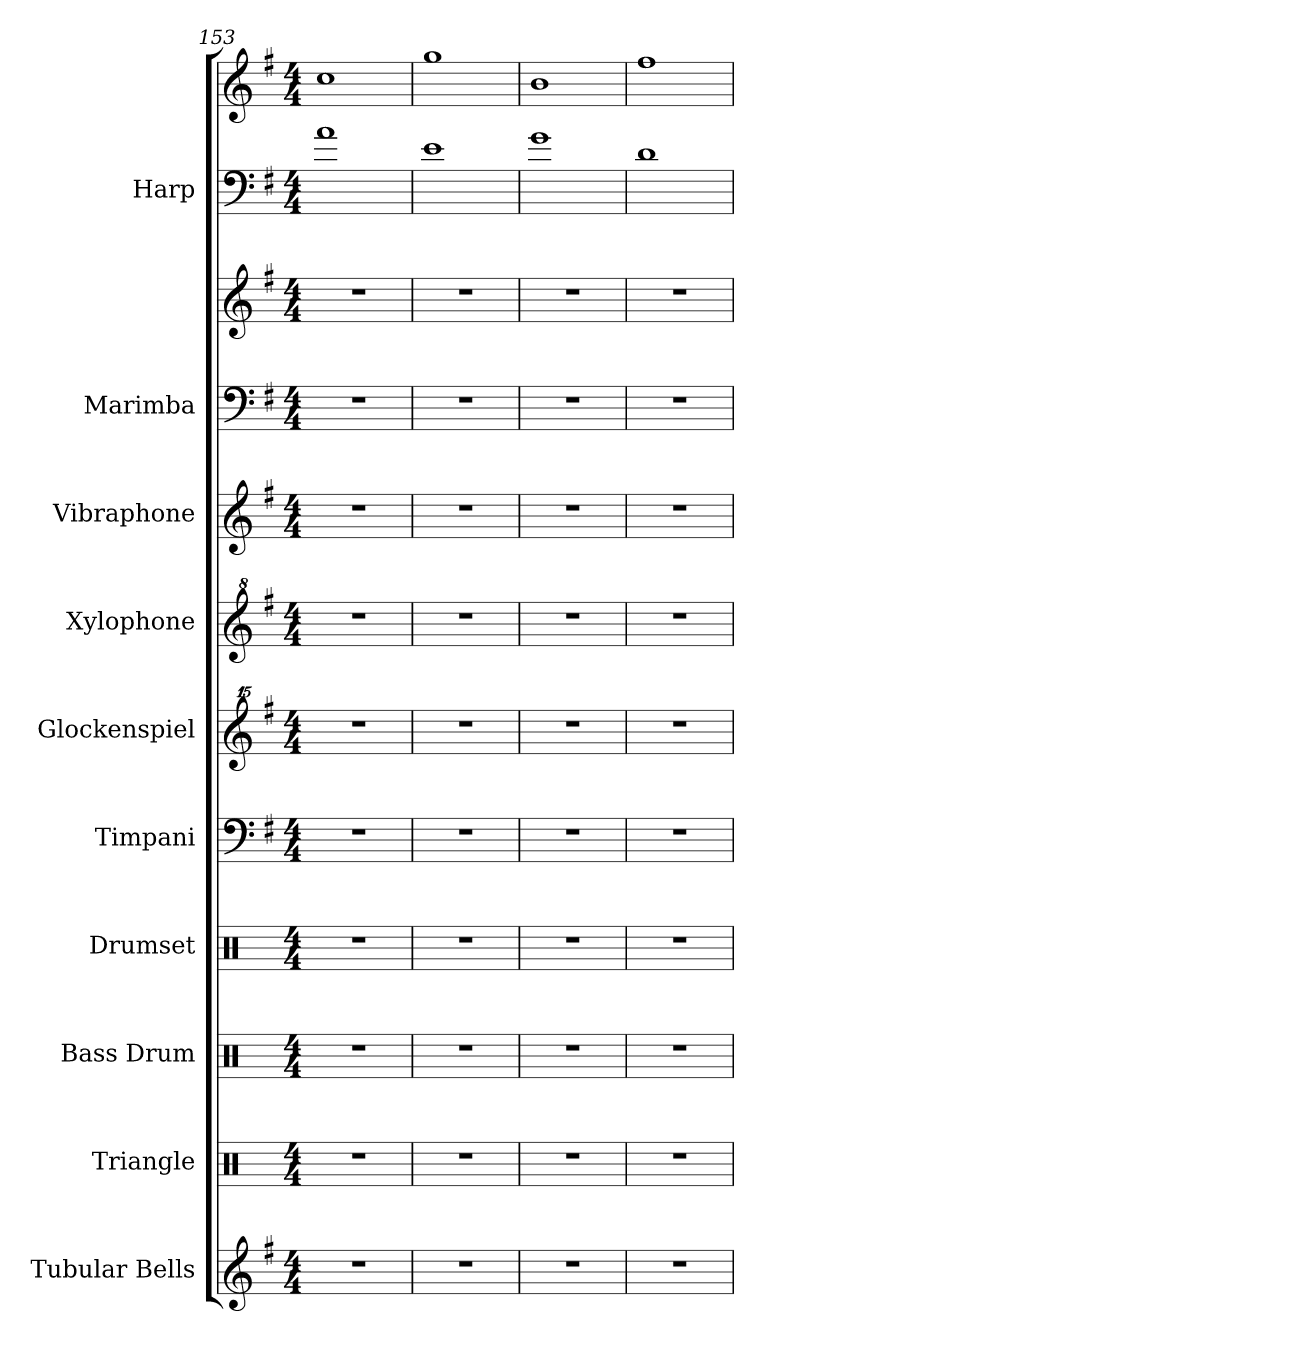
**kern	**kern	**kern	**kern	**kern	**kern	**kern	**kern	**kern	**kern	**kern	**kern
*part10	*part9	*part8	*part7	*part6	*part5	*part4	*part3	*part2	*part2	*part1	*part1
*staff12	*staff11	*staff10	*staff9	*staff8	*staff7	*staff6	*staff5	*staff4	*staff3	*staff2	*staff1
*I"Tubular Bells	*I"Triangle	*I"Bass Drum	*I"Drumset	*I"Timpani	*I"Glockenspiel	*I"Xylophone	*I"Vibraphone	*I"Marimba	*	*I"Harp	*
*I'Tu. Be.	*I'Trgl.	*I'B. Dr.	*I'Drs.	*I'Timp.	*I'Glk.	*I'Xyl.	*I'Vib.	*I'Mrm.	*	*I'Hrp.	*
*clefG2	*clefX	*clefX	*clefX	*clefF4	*clefG^^2	*clefG^2	*clefG2	*clefF4	*clefG2	*clefF4	*clefG2
*k[f#]	*k[]	*k[]	*k[]	*k[f#]	*k[f#]	*k[f#]	*k[f#]	*k[f#]	*k[f#]	*k[f#]	*k[f#]
*G:	*C:	*C:	*C:	*G:	*G:	*G:	*G:	*G:	*G:	*G:	*G:
*M4/4	*M4/4	*M4/4	*M4/4	*M4/4	*M4/4	*M4/4	*M4/4	*M4/4	*M4/4	*M4/4	*M4/4
=153	=153	=153	=153	=153	=153	=153	=153	=153	=153	=153	=153
1r	1r	1r	1r	1r	1r	1r	1r	1r	1r	1a	1cc
=154	=154	=154	=154	=154	=154	=154	=154	=154	=154	=154	=154
1r	1r	1r	1r	1r	1r	1r	1r	1r	1r	1e	1gg
=155	=155	=155	=155	=155	=155	=155	=155	=155	=155	=155	=155
1r	1r	1r	1r	1r	1r	1r	1r	1r	1r	1g	1b
=156	=156	=156	=156	=156	=156	=156	=156	=156	=156	=156	=156
1r	1r	1r	1r	1r	1r	1r	1r	1r	1r	1d	1ff#
=	=	=	=	=	=	=	=	=	=	=	=
*-	*-	*-	*-	*-	*-	*-	*-	*-	*-	*-	*-
